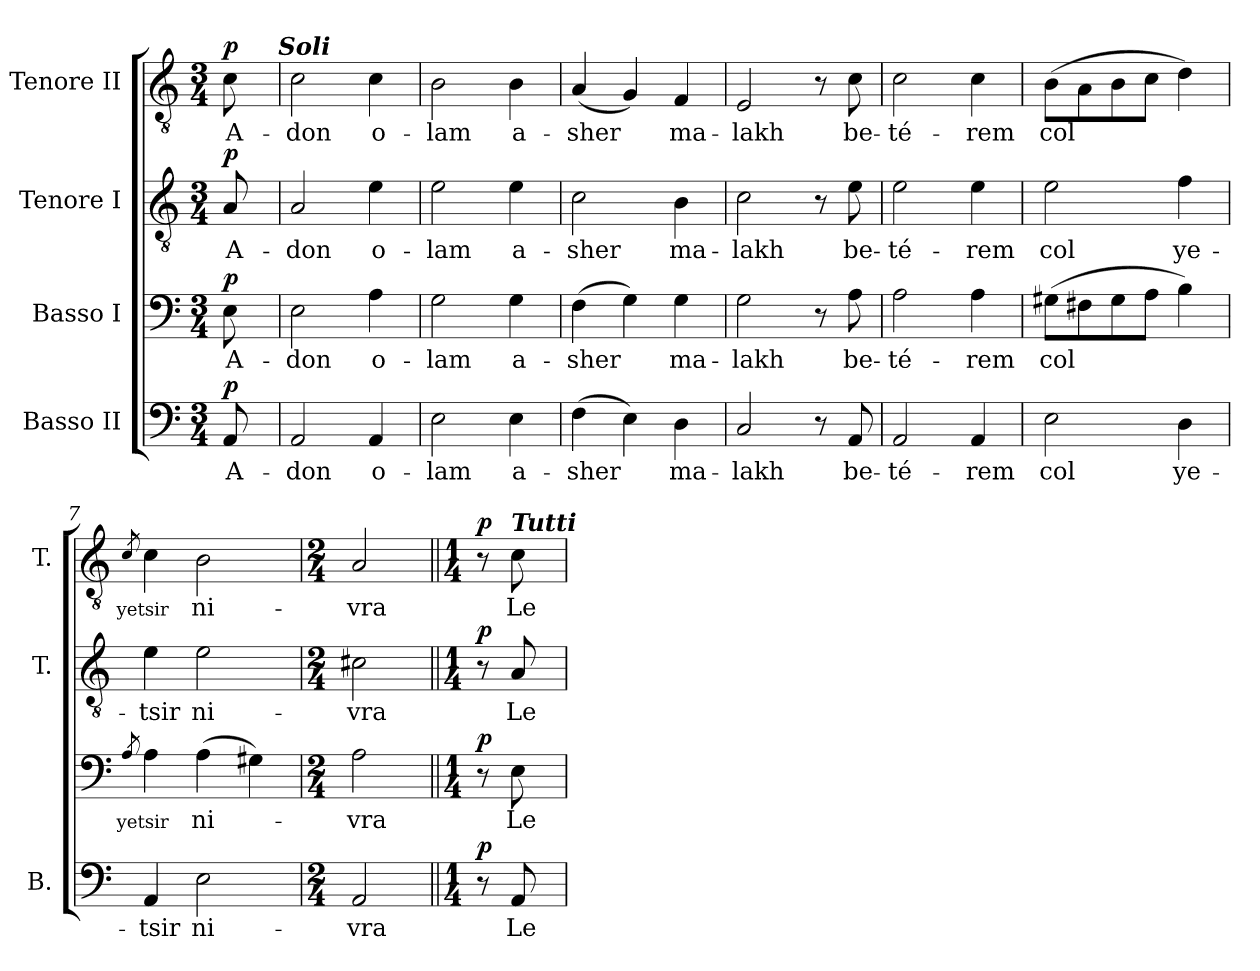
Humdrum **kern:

**kern	**text	**dynam	**kern	**text	**dynam	**kern	**text	**dynam	**kern	**text	**dynam
*part4	*part4	*part4	*part3	*part3	*part3	*part2	*part2	*part2	*part1	*part1	*part1
*staff4	*staff4	*staff4	*staff3	*staff3	*staff3	*staff2	*staff2	*staff2	*staff1	*staff1	*staff1
*I"Basso II	*	*	*I"Basso I	*	*	*I"Tenore I	*	*	*I"Tenore II	*	*
*I'B.	*	*	*	*	*	*I'T.	*	*	*I'T.	*	*
!!LO:PB:g=z
*clefF4	*	*	*clefF4	*	*	*clefGv2	*	*	*clefGv2	*	*
*	*	*	*	*	*	*ITrd7c12	*	*	*ITrd7c12	*	*
*k[]	*	*	*k[]	*	*	*k[]	*	*	*k[]	*	*
*C:	*	*	*C:	*	*	*C:	*	*	*C:	*	*
*M3/4	*	*	*M3/4	*	*	*M3/4	*	*	*M3/4	*	*
*MM80	*	*	*MM80	*	*	*MM80	*	*	*MM80	*	*
=	=	=	=	=	=	=	=	=	=	=	=
!	!LO:LY:b:color=#000000	!	!	!	!	!	!	!	!	!	!
!	!	!	!	!LO:LY:b:color=#000000	!	!	!	!	!	!	!
!	!	!	!	!	!	!	!LO:LY:b:color=#000000	!	!	!	!
!	!	!	!	!	!	!	!	!	!LO:TX:a:B:t=Andante	!	!
!	!	!	!	!	!	!	!	!	!	!LO:LY:b:color=#000000	!
*	*	*	*	*	*	*	*	*	*^	*	*
8AAi/	A-	p	8Ei\	A-	p	8AAi/	A-	p	8Ci\	16ryy	A-	p
.	.	.	.	.	.	.	.	.	.	32ryy	.	.
.	.	.	.	.	.	.	.	.	.	64ryy	.	.
.	.	.	.	.	.	.	.	.	.	128...ryy	.	.
!	!	!	!	!	!	!	!	!	!	!LO:TX:a:Bi:t=Soli	!	!
.	.	.	.	.	.	.	.	.	.	1024ryy	.	.
*	*	*	*	*	*	*	*	*	*v	*v	*	*
=1	=1	=1	=1	=1	=1	=1	=1	=1	=1	=1	=1
*	*	*	*	*	*	*	*	*	*^	*	*
!	!LO:LY:b:color=#000000	!	!	!	!	!	!	!	!	!	!	!
*	*	*	*	*	*	*	*	*	*v	*v	*	*
*	*	*	*	*	*	*	*	*	*^	*	*
!	!	!	!	!LO:LY:b:color=#000000	!	!	!	!	!	!	!	!
*	*	*	*	*	*	*	*	*	*v	*v	*	*
*	*	*	*	*	*	*	*	*	*^	*	*
!	!	!	!	!	!	!	!LO:LY:b:color=#000000	!	!	!	!	!
*	*	*	*	*	*	*	*	*	*v	*v	*	*
*	*	*	*	*	*	*	*	*	*^	*	*
!	!	!	!	!	!	!	!	!	!	!	!LO:LY:b:color=#000000	!
*	*	*	*	*	*	*	*	*	*v	*v	*	*
2AAi/	-don	.	2Ei\	-don	.	2AAi/	-don	.	2Ci\	-don	.
!	!LO:LY:b:color=#000000	!	!	!	!	!	!	!	!	!	!
!	!	!	!	!LO:LY:b:color=#000000	!	!	!	!	!	!	!
!	!	!	!	!	!	!	!LO:LY:b:color=#000000	!	!	!	!
!	!	!	!	!	!	!	!	!	!	!LO:LY:b:color=#000000	!
4AAi/	o-	.	4Ai\	o-	.	4Ei\	o-	.	4Ci\	o-	.
=2	=2	=2	=2	=2	=2	=2	=2	=2	=2	=2	=2
!	!LO:LY:b:color=#000000	!	!	!	!	!	!	!	!	!	!
!	!	!	!	!LO:LY:b:color=#000000	!	!	!	!	!	!	!
!	!	!	!	!	!	!	!LO:LY:b:color=#000000	!	!	!	!
!	!	!	!	!	!	!	!	!	!	!LO:LY:b:color=#000000	!
2Ei\	-lam	.	2Gi\	-lam	.	2Ei\	-lam	.	2BBi\	-lam	.
!	!LO:LY:b:color=#000000	!	!	!	!	!	!	!	!	!	!
!	!	!	!	!LO:LY:b:color=#000000	!	!	!	!	!	!	!
!	!	!	!	!	!	!	!LO:LY:b:color=#000000	!	!	!	!
!	!	!	!	!	!	!	!	!	!	!LO:LY:b:color=#000000	!
4Ei\	a-	.	4Gi\	a-	.	4Ei\	a-	.	4BBi\	a-	.
=3	=3	=3	=3	=3	=3	=3	=3	=3	=3	=3	=3
!	!LO:LY:b:color=#000000	!	!	!	!	!	!	!	!	!	!
!	!	!	!	!LO:LY:b:color=#000000	!	!	!	!	!	!	!
!	!	!	!	!	!	!	!LO:LY:b:color=#000000	!	!	!	!
!	!	!	!	!	!	!	!	!	!	!LO:LY:b:color=#000000	!
(4Fi\	-sher	.	(4Fi\	-sher	.	2Ci\	-sher	.	(4AAi/	-sher	.
4Ei\)	.	.	4Gi\)	.	.	.	.	.	4GGi/)	.	.
!	!LO:LY:b:color=#000000	!	!	!	!	!	!	!	!	!	!
!	!	!	!	!LO:LY:b:color=#000000	!	!	!	!	!	!	!
!	!	!	!	!	!	!	!LO:LY:b:color=#000000	!	!	!	!
!	!	!	!	!	!	!	!	!	!	!LO:LY:b:color=#000000	!
4Di\	ma-	.	4Gi\	ma-	.	4BBi\	ma-	.	4FFi/	ma-	.
=4	=4	=4	=4	=4	=4	=4	=4	=4	=4	=4	=4
!	!LO:LY:b:color=#000000	!	!	!	!	!	!	!	!	!	!
!	!	!	!	!LO:LY:b:color=#000000	!	!	!	!	!	!	!
!	!	!	!	!	!	!	!LO:LY:b:color=#000000	!	!	!	!
!	!	!	!	!	!	!	!	!	!	!LO:LY:b:color=#000000	!
2Ci/	-lakh	.	2Gi\	-lakh	.	2Ci\	-lakh	.	2EEi/	-lakh	.
8r	.	.	8r	.	.	8r	.	.	8r	.	.
!	!LO:LY:b:color=#000000	!	!	!	!	!	!	!	!	!	!
!	!	!	!	!LO:LY:b:color=#000000	!	!	!	!	!	!	!
!	!	!	!	!	!	!	!LO:LY:b:color=#000000	!	!	!	!
!	!	!	!	!	!	!	!	!	!	!LO:LY:b:color=#000000	!
8AAi/	be-	.	8Ai\	be-	.	8Ei\	be-	.	8Ci\	be-	.
=5	=5	=5	=5	=5	=5	=5	=5	=5	=5	=5	=5
!	!LO:LY:b:color=#000000	!	!	!	!	!	!	!	!	!	!
!	!	!	!	!LO:LY:b:color=#000000	!	!	!	!	!	!	!
!	!	!	!	!	!	!	!LO:LY:b:color=#000000	!	!	!	!
!	!	!	!	!	!	!	!	!	!	!LO:LY:b:color=#000000	!
2AAi/	-té-	.	2Ai\	-té-	.	2Ei\	-té-	.	2Ci\	-té-	.
!	!LO:LY:b:color=#000000	!	!	!	!	!	!	!	!	!	!
!	!	!	!	!LO:LY:b:color=#000000	!	!	!	!	!	!	!
!	!	!	!	!	!	!	!LO:LY:b:color=#000000	!	!	!	!
!	!	!	!	!	!	!	!	!	!	!LO:LY:b:color=#000000	!
4AAi/	-rem	.	4Ai\	-rem	.	4Ei\	-rem	.	4Ci\	-rem	.
=6	=6	=6	=6	=6	=6	=6	=6	=6	=6	=6	=6
!	!LO:LY:b:color=#000000	!	!	!	!	!	!	!	!	!	!
!	!	!	!	!LO:LY:b:color=#000000	!	!	!	!	!	!	!
!	!	!	!	!	!	!	!LO:LY:b:color=#000000	!	!	!	!
!	!	!	!	!	!	!	!	!	!	!LO:LY:b:color=#000000	!
2Ei\	col	.	(8G#Xi\L	col	.	2Ei\	col	.	(8BBi\L	col	.
.	.	.	8F#Xi\	.	.	.	.	.	8AAi\	.	.
.	.	.	8G#i\	.	.	.	.	.	8BBi\	.	.
.	.	.	8Ai\J	.	.	.	.	.	8Ci\J	.	.
!	!LO:LY:b:color=#000000	!	!	!	!	!	!	!	!	!	!
!	!	!	!	!	!	!	!LO:LY:b:color=#000000	!	!	!	!
4Di\	ye-	.	4Bi\)	.	.	4Fi\	ye-	.	4Di\)	.	.
=7	=7	=7	=7	=7	=7	=7	=7	=7	=7	=7	=7
!	!	!	!	!	!	!	!	!	!	!LO:LY:b:color=#000000	!
!	!	!	!	!LO:LY:b:color=#000000	!	!	!	!	!	!	!
.	.	.	8qAi/	yetsir	.	.	.	.	8qCi/	yetsir	.
!	!LO:LY:b:color=#000000	!	!	!	!	!	!	!	!	!	!
!	!	!	!	!	!	!	!LO:LY:b:color=#000000	!	!	!	!
4AAi/	-tsir	.	4Ai\	.	.	4Ei\	-tsir	.	4Ci\	.	.
!	!LO:LY:b:color=#000000	!	!	!	!	!	!	!	!	!	!
!	!	!	!	!LO:LY:b:color=#000000	!	!	!	!	!	!	!
!	!	!	!	!	!	!	!LO:LY:b:color=#000000	!	!	!	!
!	!	!	!	!	!	!	!	!	!	!LO:LY:b:color=#000000	!
2Ei\	ni-	.	(4Ai\	ni-	.	2Ei\	ni-	.	2BBi\	ni-	.
.	.	.	4G#Xi\)	.	.	.	.	.	.	.	.
=8	=8	=8	=8	=8	=8	=8	=8	=8	=8	=8	=8
*M2/4	*	*	*M2/4	*	*	*M2/4	*	*	*M2/4	*	*
!	!LO:LY:b:color=#000000	!	!	!	!	!	!	!	!	!	!
!	!	!	!	!LO:LY:b:color=#000000	!	!	!	!	!	!	!
!	!	!	!	!	!	!	!LO:LY:b:color=#000000	!	!	!	!
!	!	!	!	!	!	!	!	!	!	!LO:LY:b:color=#000000	!
2AAi/	-vra	.	2Ai\	-vra	.	2C#Xi\	-vra	.	2AAi/	-vra	.
!!LO:LB:g=z
=9||	=9||	=9||	=9||	=9||	=9||	=9||	=9||	=9||	=9||	=9||	=9||
*M1/4	*	*	*M1/4	*	*	*M1/4	*	*	*M1/4	*	*
8r	.	p	8r	.	p	8r	.	p	8r	.	p
!	!LO:LY:b:color=#000000	!	!	!	!	!	!	!	!	!	!
!	!	!	!	!LO:LY:b:color=#000000	!	!	!	!	!	!	!
!	!	!	!	!	!	!	!LO:LY:b:color=#000000	!	!	!	!
!	!	!	!	!	!	!	!	!	!LO:TX:a:Bi:t=Tutti	!	!
!	!	!	!	!	!	!	!	!	!	!LO:LY:b:color=#000000	!
8AAi/	Le-	.	8Ei\	Le-	.	8AAi/	Le-	.	8Ci\	Le-	.
=	=	=	=	=	=	=	=	=	=	=	=
*-	*-	*-	*-	*-	*-	*-	*-	*-	*-	*-	*-
